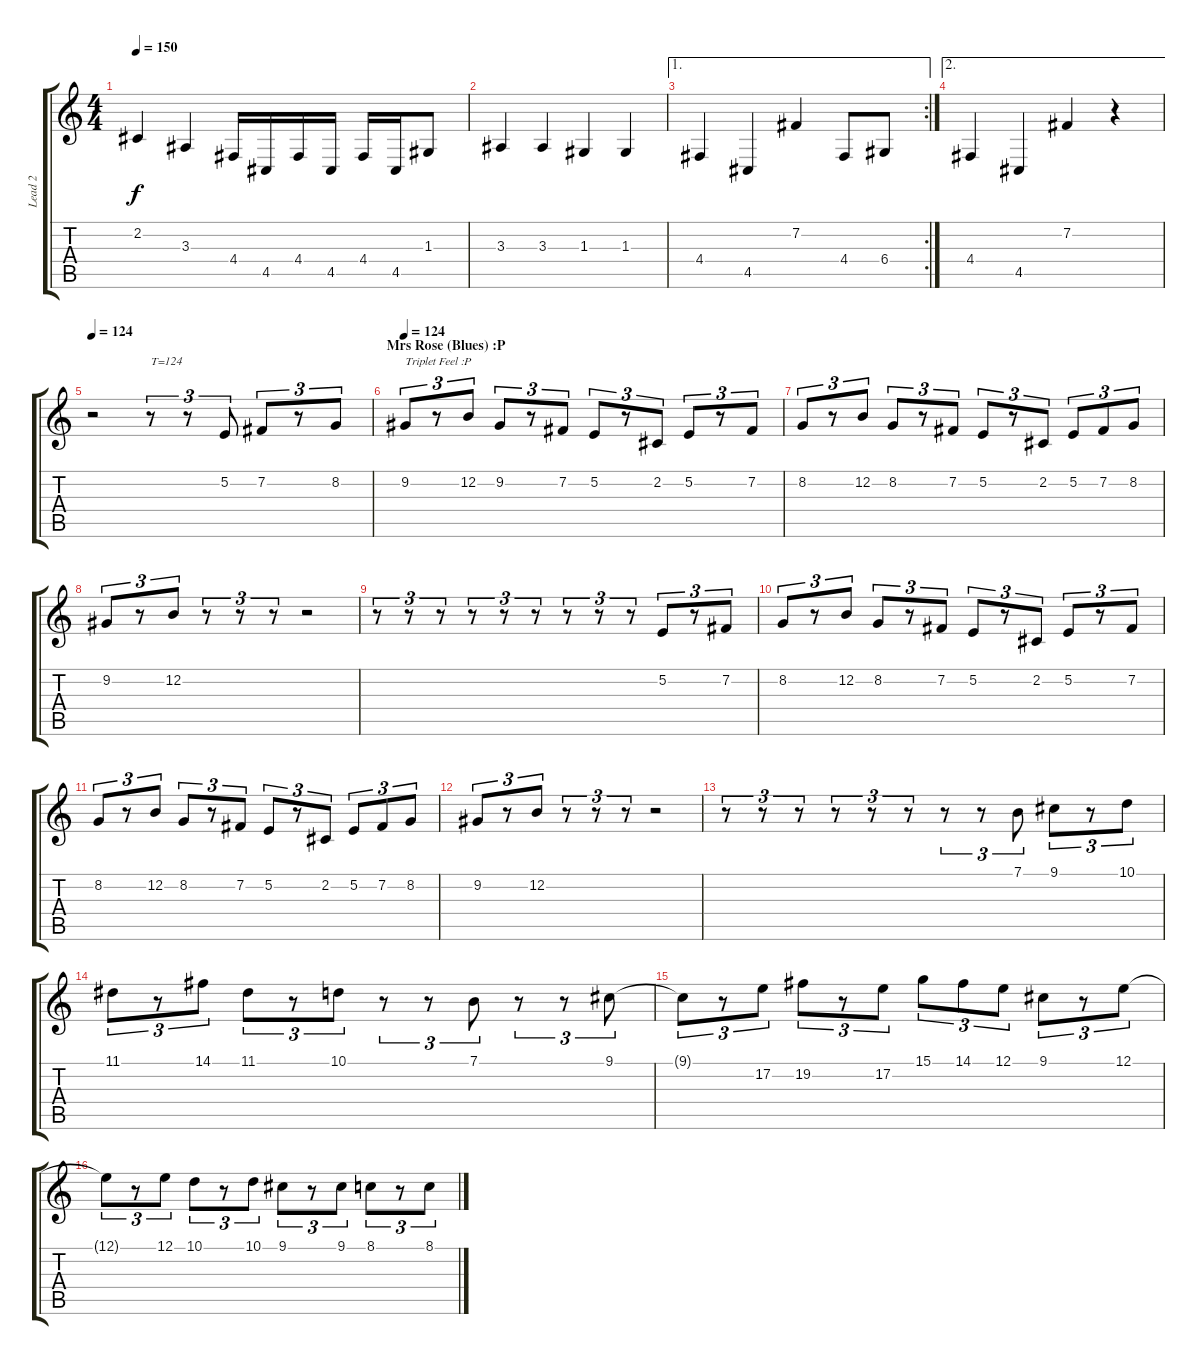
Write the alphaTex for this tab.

\track ("Lead 2" "Lead 2") {instrument clavinet}
\staff {score tabs}
\tuning (E4 B3 G3 D3 A2 E2) {hide}
\ts (4 4)
\tempo 150
\clef g2
\ks c
2.2.4{dy f} 3.3.4 4.4.16 4.5.16 4.4.16 4.5.16 4.4.16 4.5.16 1.3.8 |
3.3.4 3.3.4 1.3.4 1.3.4 |
\ae 1
\rc 2
4.4.4 4.5.4 7.2.4 4.4.8 6.4.8 |
\ae 2
4.4.4 4.5.4 7.2.4 r.4 |
\tempo 124
r.2 r.8{tu (3 2) txt "T=124"} r.8{tu (3 2)} 5.2.8{tu (3 2)} 7.2.8{tu (3 2)} r.8{tu (3 2)} 8.2.8{tu (3 2)} |
\section ("" "Mrs Rose (Blues) :P")
\tempo 124
9.2.8{tu (3 2) txt "Triplet Feel :P"} r.8{tu (3 2)} 12.2.8{tu (3 2)} 9.2.8{tu (3 2)} r.8{tu (3 2)} 7.2.8{tu (3 2)} 5.2.8{tu (3 2)} r.8{tu (3 2)} 2.2.8{tu (3 2)} 5.2.8{tu (3 2)} r.8{tu (3 2)} 7.2.8{tu (3 2)} |
8.2.8{tu (3 2)} r.8{tu (3 2)} 12.2.8{tu (3 2)} 8.2.8{tu (3 2)} r.8{tu (3 2)} 7.2.8{tu (3 2)} 5.2.8{tu (3 2)} r.8{tu (3 2)} 2.2.8{tu (3 2)} 5.2.8{tu (3 2)} 7.2.8{tu (3 2)} 8.2.8{tu (3 2)} |
9.2.8{tu (3 2)} r.8{tu (3 2)} 12.2.8{tu (3 2)} r.8{tu (3 2)} r.8{tu (3 2)} r.8{tu (3 2)} r.2 |
r.8{tu (3 2)} r.8{tu (3 2)} r.8{tu (3 2)} r.8{tu (3 2)} r.8{tu (3 2)} r.8{tu (3 2)} r.8{tu (3 2)} r.8{tu (3 2)} r.8{tu (3 2)} 5.2.8{tu (3 2)} r.8{tu (3 2)} 7.2.8{tu (3 2)} |
8.2.8{tu (3 2)} r.8{tu (3 2)} 12.2.8{tu (3 2)} 8.2.8{tu (3 2)} r.8{tu (3 2)} 7.2.8{tu (3 2)} 5.2.8{tu (3 2)} r.8{tu (3 2)} 2.2.8{tu (3 2)} 5.2.8{tu (3 2)} r.8{tu (3 2)} 7.2.8{tu (3 2)} |
8.2.8{tu (3 2)} r.8{tu (3 2)} 12.2.8{tu (3 2)} 8.2.8{tu (3 2)} r.8{tu (3 2)} 7.2.8{tu (3 2)} 5.2.8{tu (3 2)} r.8{tu (3 2)} 2.2.8{tu (3 2)} 5.2.8{tu (3 2)} 7.2.8{tu (3 2)} 8.2.8{tu (3 2)} |
9.2.8{tu (3 2)} r.8{tu (3 2)} 12.2.8{tu (3 2)} r.8{tu (3 2)} r.8{tu (3 2)} r.8{tu (3 2)} r.2 |
r.8{tu (3 2)} r.8{tu (3 2)} r.8{tu (3 2)} r.8{tu (3 2)} r.8{tu (3 2)} r.8{tu (3 2)} r.8{tu (3 2)} r.8{tu (3 2)} 7.1.8{tu (3 2)} 9.1.8{tu (3 2)} r.8{tu (3 2)} 10.1.8{tu (3 2)} |
11.1.8{tu (3 2)} r.8{tu (3 2)} 14.1.8{tu (3 2)} 11.1.8{tu (3 2)} r.8{tu (3 2)} 10.1.8{tu (3 2)} r.8{tu (3 2)} r.8{tu (3 2)} 7.1.8{tu (3 2)} r.8{tu (3 2)} r.8{tu (3 2)} 9.1.8{tu (3 2)} |
9.1{t}.8{tu (3 2)} r.8{tu (3 2)} 17.2.8{tu (3 2)} 19.2.8{tu (3 2)} r.8{tu (3 2)} 17.2.8{tu (3 2)} 15.1.8{tu (3 2)} 14.1.8{tu (3 2)} 12.1.8{tu (3 2)} 9.1.8{tu (3 2)} r.8{tu (3 2)} 12.1.8{tu (3 2)} |
12.1{t}.8{tu (3 2)} r.8{tu (3 2)} 12.1.8{tu (3 2)} 10.1.8{tu (3 2)} r.8{tu (3 2)} 10.1.8{tu (3 2)} 9.1.8{tu (3 2)} r.8{tu (3 2)} 9.1.8{tu (3 2)} 8.1.8{tu (3 2)} r.8{tu (3 2)} 8.1.8{tu (3 2)}
